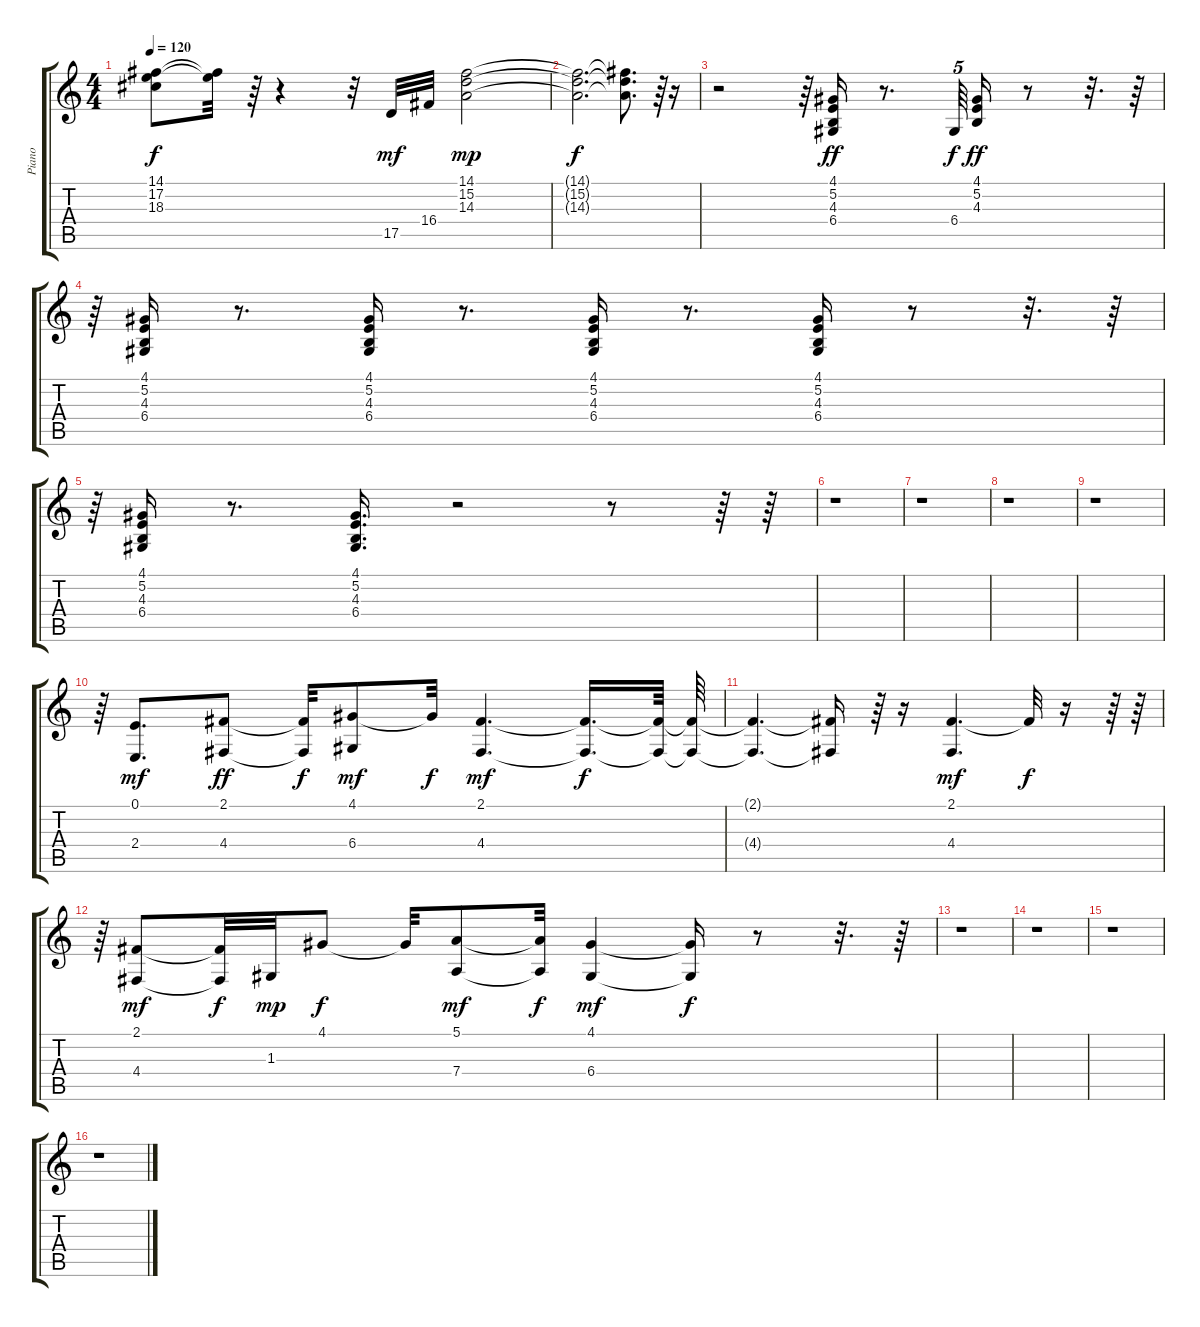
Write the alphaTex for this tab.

\track ("Piano" "Piano") {instrument acousticgrandpiano}
\staff {score tabs}
\tuning (E4 B3 G3 D3 A2 E2) {hide}
\ts (4 4)
\tempo 120
\clef g2
\ks c
(14.1{t} 17.2{t} 18.3{t}).8{dy f} (14.1{t} 17.2{t}).32 r.64 r.4 r.32 17.5.32{dy mf} 16.4.32 (14.1 15.2 14.3).2{dy mp} |
(14.1{t} 15.2{t} 14.3{t}).2{d dy f} (14.1{t} 15.2{t} 14.3{t}).8{d} r.64 r.16 |
r.2 r.64 (4.1 5.2 4.3 6.4).16{dy ff} r.8{d} 6.4.64{tu (5 4) dy f} (4.1 5.2 4.3).16{dy ff} r.8 r.32{d} r.64 |
r.64 (4.1 5.2 4.3 6.4).16 r.8{d} (4.1 5.2 4.3 6.4).16 r.8{d} (4.1 5.2 4.3 6.4).16 r.8{d} (4.1 5.2 4.3 6.4).16 r.8 r.32{d} r.64 |
r.64 (4.1 5.2 4.3 6.4).16 r.8{d} (4.1 5.2 4.3 6.4).16{d} r.2 r.8 r.64 r.64 |
r.1 |
r.1 |
r.1 |
r.1 |
r.64 (0.1 2.4).8{d dy mf} (2.1 4.4).8{dy ff} (2.1{t} 4.4{t}).32{dy f} (4.1 6.4).8{dy mf} 4.1{t}.32{dy f} (2.1 4.4).4{d dy mf} (2.1{t} 4.4{t}).16{d dy f} (2.1{t} 4.4{t}).64 (2.1{t} 4.4{t}).64 |
(2.1{t} 4.4{t}).4{d} (2.1{t} 4.4{t}).16 r.64 r.16 (2.1 4.4).4{d dy mf} 2.1{t}.32{dy f} r.16 r.64 r.64 |
r.64 (2.1 4.4).8{dy mf} (2.1{t} 4.4{t}).32{dy f} 1.3.32{dy mp} 4.1.8{dy f} 4.1{t}.32 (5.1 7.4).8{dy mf} (5.1{t} 7.4{t}).32{dy f} (4.1 6.4).4{dy mf} (4.1{t} 6.4{t}).16{dy f} r.8 r.32{d} r.64 |
r.1 |
r.1 |
r.1 |
r.1
